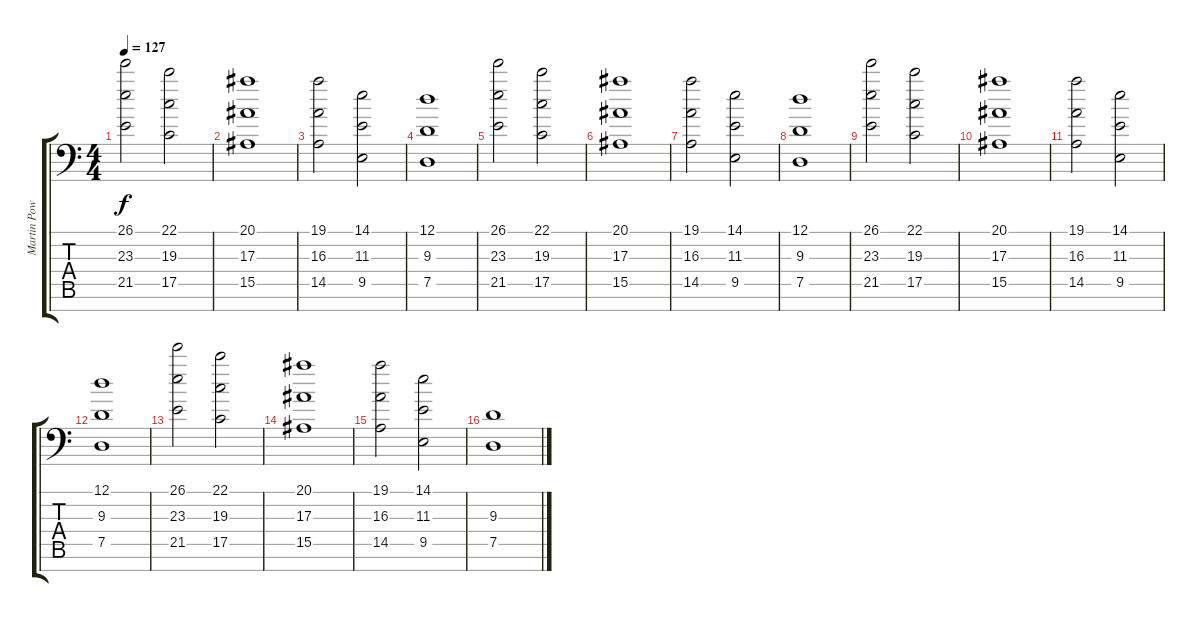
\track ("Martin Powell - Strings" "Martin Pow") {instrument stringensemble1}
\staff {score tabs}
\tuning (D4 A3 F3 C3 G2 D2 A1) {hide}
\ts (4 4)
\tempo 127
\clef f4
\ks c
(26.1 23.3 21.5).2{dy f} (22.1 19.3 17.5).2 |
(20.1 17.3 15.5).1 |
(19.1 16.3 14.5).2 (14.1 11.3 9.5).2 |
(12.1 9.3 7.5).1 |
(26.1 23.3 21.5).2 (22.1 19.3 17.5).2 |
(20.1 17.3 15.5).1 |
(19.1 16.3 14.5).2 (14.1 11.3 9.5).2 |
(12.1 9.3 7.5).1 |
(26.1 23.3 21.5).2 (22.1 19.3 17.5).2 |
(20.1 17.3 15.5).1 |
(19.1 16.3 14.5).2 (14.1 11.3 9.5).2 |
(12.1 9.3 7.5).1 |
(26.1 23.3 21.5).2 (22.1 19.3 17.5).2 |
(20.1 17.3 15.5).1 |
(19.1 16.3 14.5).2 (14.1 11.3 9.5).2 |
(9.3 7.5).1
